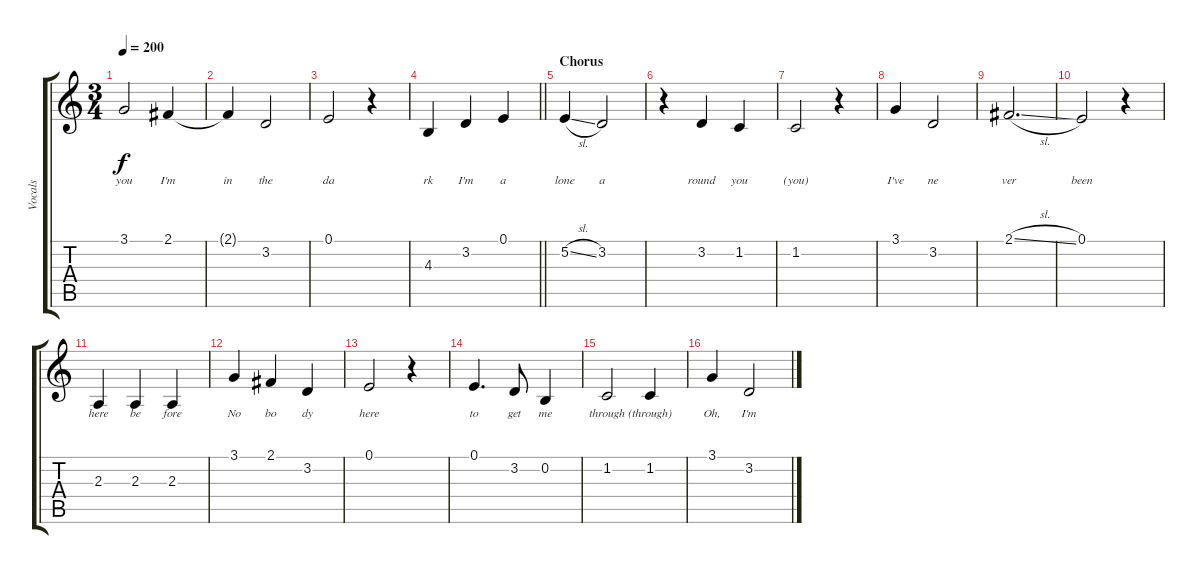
\track ("Vocals" "Vocals") {instrument lead1square}
\staff {score tabs}
\tuning (E4 B3 G3 D3 A2 D2) {hide}
\ts (3 4)
\tempo 200
\clef g2
\ks c
3.1.2{lyrics (0 "you") lyrics (1 "") lyrics (2 "") lyrics (3 "") lyrics (4 "") dy f} 2.1.4{lyrics (0 "I'm") lyrics (1 "") lyrics (2 "") lyrics (3 "") lyrics (4 "")} |
2.1{t}.4{lyrics (0 "in") lyrics (1 "") lyrics (2 "") lyrics (3 "") lyrics (4 "")} 3.2.2{lyrics (0 "the") lyrics (1 "") lyrics (2 "") lyrics (3 "") lyrics (4 "")} |
0.1.2{lyrics (0 "da") lyrics (1 "") lyrics (2 "") lyrics (3 "") lyrics (4 "")} r.4 |
\barLineRight lightlight
4.3.4{lyrics (0 "rk") lyrics (1 "") lyrics (2 "") lyrics (3 "") lyrics (4 "")} 3.2.4{lyrics (0 "I'm") lyrics (1 "") lyrics (2 "") lyrics (3 "") lyrics (4 "")} 0.1.4{lyrics (0 "a") lyrics (1 "") lyrics (2 "") lyrics (3 "") lyrics (4 "")} |
\section ("" "Chorus")
5.2{sl}.4{lyrics (0 "lone") lyrics (1 "") lyrics (2 "") lyrics (3 "") lyrics (4 "")} 3.2.2{lyrics (0 "a") lyrics (1 "") lyrics (2 "") lyrics (3 "") lyrics (4 "")} |
r.4 3.2.4{lyrics (0 "round") lyrics (1 "") lyrics (2 "") lyrics (3 "") lyrics (4 "")} 1.2.4{lyrics (0 "you") lyrics (1 "") lyrics (2 "") lyrics (3 "") lyrics (4 "")} |
1.2.2{lyrics (0 "(you)") lyrics (1 "") lyrics (2 "") lyrics (3 "") lyrics (4 "")} r.4 |
3.1.4{lyrics (0 "I've") lyrics (1 "") lyrics (2 "") lyrics (3 "") lyrics (4 "")} 3.2.2{lyrics (0 "ne") lyrics (1 "") lyrics (2 "") lyrics (3 "") lyrics (4 "")} |
2.1{sl}.2{d lyrics (0 "ver") lyrics (1 "") lyrics (2 "") lyrics (3 "") lyrics (4 "")} |
0.1.2{lyrics (0 "been") lyrics (1 "") lyrics (2 "") lyrics (3 "") lyrics (4 "")} r.4 |
2.3.4{lyrics (0 "here") lyrics (1 "") lyrics (2 "") lyrics (3 "") lyrics (4 "")} 2.3.4{lyrics (0 "be") lyrics (1 "") lyrics (2 "") lyrics (3 "") lyrics (4 "")} 2.3.4{lyrics (0 "fore") lyrics (1 "") lyrics (2 "") lyrics (3 "") lyrics (4 "")} |
3.1.4{lyrics (0 "No") lyrics (1 "") lyrics (2 "") lyrics (3 "") lyrics (4 "")} 2.1.4{lyrics (0 "bo") lyrics (1 "") lyrics (2 "") lyrics (3 "") lyrics (4 "")} 3.2.4{lyrics (0 "dy") lyrics (1 "") lyrics (2 "") lyrics (3 "") lyrics (4 "")} |
0.1.2{lyrics (0 "here") lyrics (1 "") lyrics (2 "") lyrics (3 "") lyrics (4 "")} r.4 |
0.1.4{d lyrics (0 "to") lyrics (1 "") lyrics (2 "") lyrics (3 "") lyrics (4 "")} 3.2.8{lyrics (0 "get") lyrics (1 "") lyrics (2 "") lyrics (3 "") lyrics (4 "")} 0.2.4{lyrics (0 "me") lyrics (1 "") lyrics (2 "") lyrics (3 "") lyrics (4 "")} |
1.2.2{lyrics (0 "through") lyrics (1 "") lyrics (2 "") lyrics (3 "") lyrics (4 "")} 1.2.4{lyrics (0 "(through)") lyrics (1 "") lyrics (2 "") lyrics (3 "") lyrics (4 "")} |
3.1.4{lyrics (0 "Oh,") lyrics (1 "") lyrics (2 "") lyrics (3 "") lyrics (4 "")} 3.2.2{lyrics (0 "I'm") lyrics (1 "") lyrics (2 "") lyrics (3 "") lyrics (4 "")}
